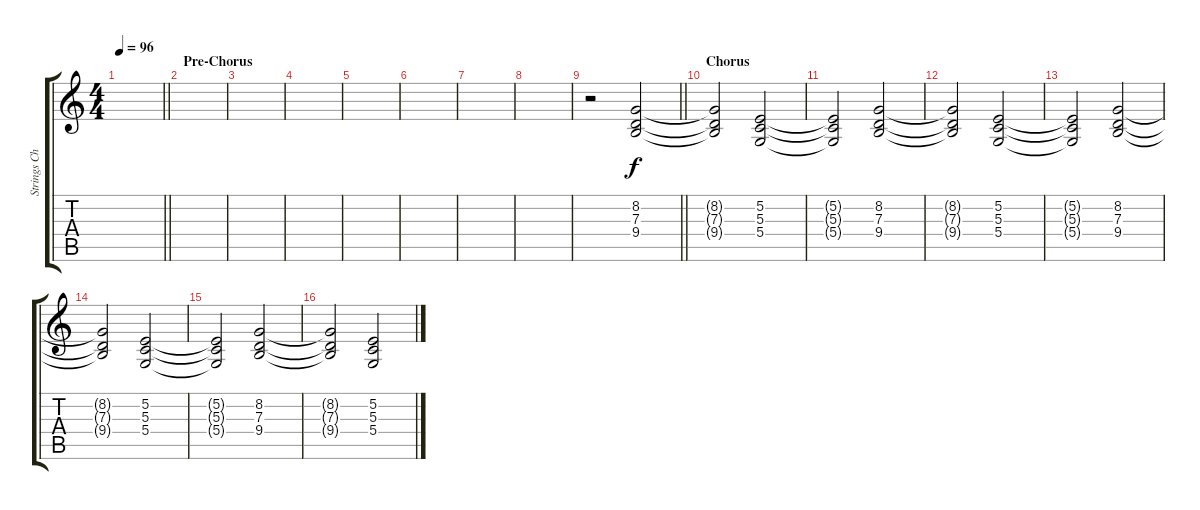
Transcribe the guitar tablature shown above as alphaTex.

\track ("Strings Chords" "Strings Ch") {instrument stringensemble1}
\staff {score tabs}
\tuning (E4 B3 G3 D3 A2 E2) {hide}
\ts (4 4)
\tempo 96
\clef g2
\barLineRight lightlight
\ks c
|
\section ("" "Pre-Chorus")
|
|
|
|
|
|
|
\barLineRight lightlight
r.2 (8.2 7.3 9.4).2 |
\section ("" "Chorus")
(8.2{t} 7.3{t} 9.4{t}).2 (5.2 5.3 5.4).2 |
(5.2{t} 5.3{t} 5.4{t}).2 (8.2 7.3 9.4).2 |
(8.2{t} 7.3{t} 9.4{t}).2 (5.2 5.3 5.4).2 |
(5.2{t} 5.3{t} 5.4{t}).2 (8.2 7.3 9.4).2 |
(8.2{t} 7.3{t} 9.4{t}).2 (5.2 5.3 5.4).2 |
(5.2{t} 5.3{t} 5.4{t}).2 (8.2 7.3 9.4).2 |
(8.2{t} 7.3{t} 9.4{t}).2 (5.2 5.3 5.4).2
